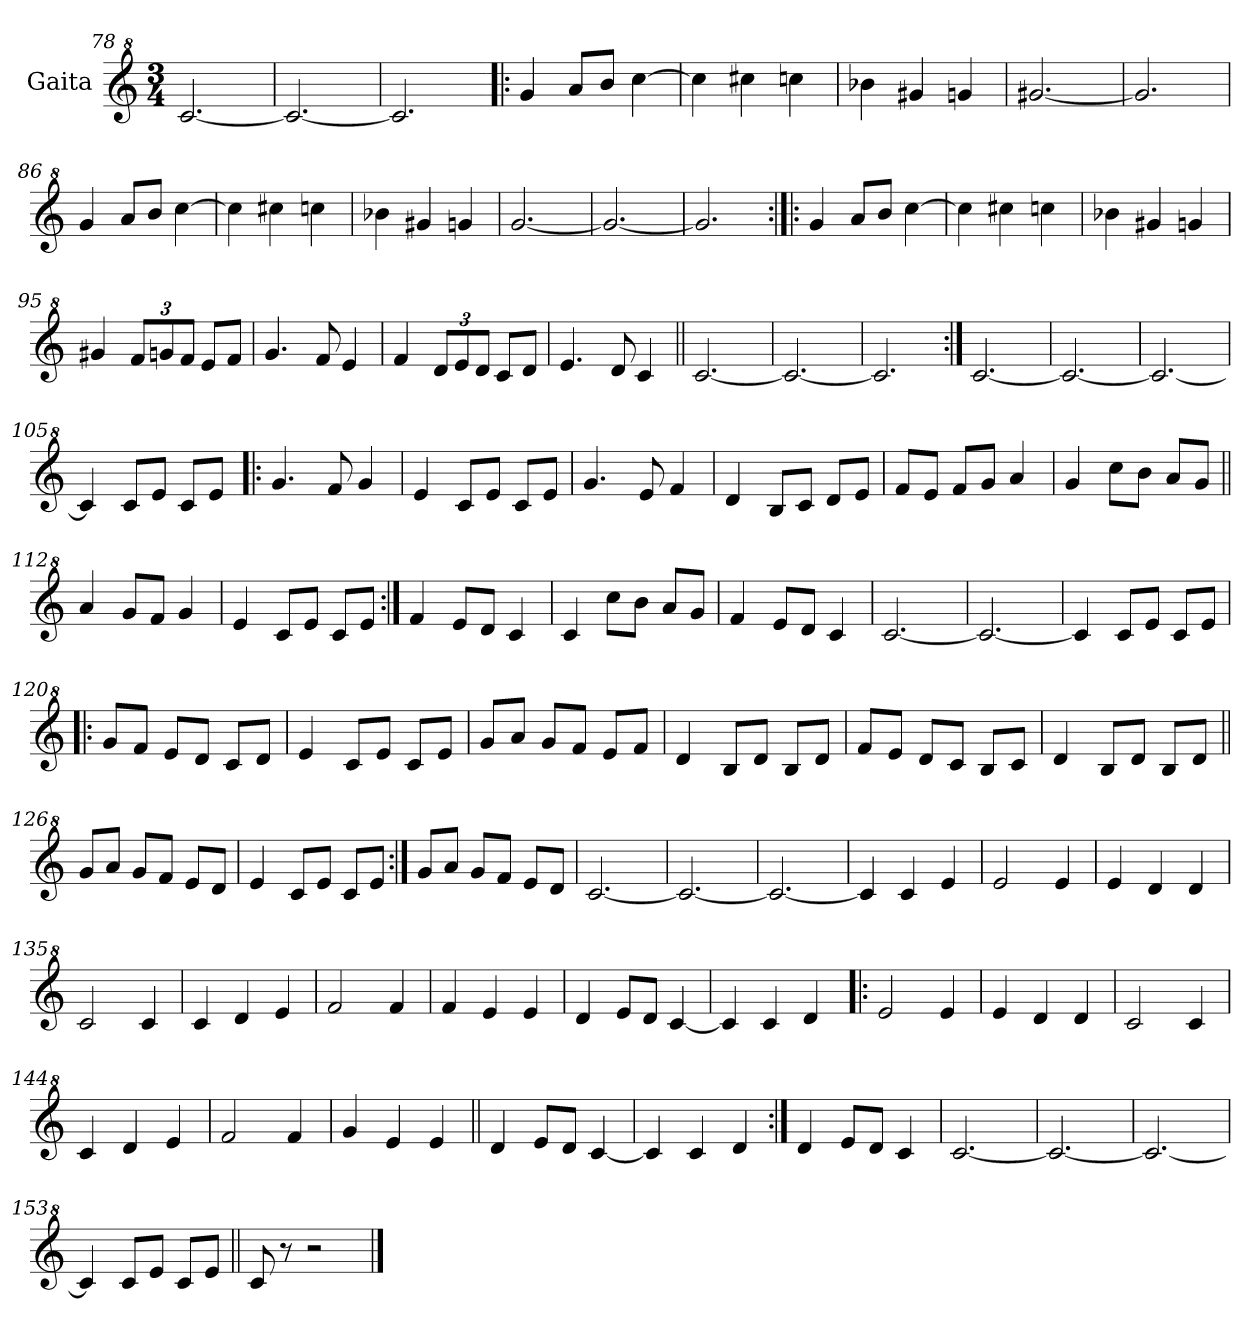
**kern
*part1
*staff1
*I"Gaita
*clefG^2
*k[]
*M3/4
=78
[2.cc/
=79
2.cc/_
=80
2.cc/]
=81!|:
4gg/
8aa/L
8bb/J
[4ccc\
=82
4ccc\]
4ccc#X\
4cccn\
=83
4bb-X\
4gg#X/
4ggn/
=84
[2.gg#X/
=85
2.gg#/]
=86
4gg/
8aa/L
8bb/J
[4ccc\
!!LO:PB:g=z
=87
4ccc\]
4ccc#X\
4cccn\
=88
4bb-X\
4gg#X/
4ggn/
=89
[2.gg/
=90
2.gg/_
=91
2.gg/]
=92:|!|:
4gg/
8aa/L
8bb/J
[4ccc\
=93
4ccc\]
4ccc#X\
4cccn\
=94
4bb-X\
4gg#X/
4ggn/
=95
4gg#X/
*Xbrackettup
12ff/L
12ggn/
12ff/J
8ee/L
8ff/J
!!LO:LB:g=z
=96
4.gg/
8ff/
4ee/
=97
4ff/
12dd/L
12ee/
12dd/J
8cc/L
8dd/J
=98
4.ee/
8dd/
4cc/
=99||
[2.cc/
=100
2.cc/_
=101
2.cc/]
=102:|!
[2.cc/
=103
2.cc/_
=104
2.cc/_
=105
4cc/]
8cc/L
8ee/J
8cc/L
8ee/J
!!LO:LB:g=z
=106!|:
4.gg/
8ff/
4gg/
=107
4ee/
8cc/L
8ee/J
8cc/L
8ee/J
=108
4.gg/
8ee/
4ff/
=109
4dd/
8b/L
8cc/J
8dd/L
8ee/J
=110
8ff/L
8ee/J
8ff/L
8gg/J
4aa/
=111
4gg/
8ccc\L
8bb\J
8aa/L
8gg/J
=112||
4aa/
8gg/L
8ff/J
4gg/
!!LO:LB:g=z
=113
4ee/
8cc/L
8ee/J
8cc/L
8ee/J
=114:|!
4ff/
8ee/L
8dd/J
4cc/
=115
4cc/
8ccc\L
8bb\J
8aa/L
8gg/J
=116
4ff/
8ee/L
8dd/J
4cc/
=117
[2.cc/
=118
2.cc/_
=119
4cc/]
8cc/L
8ee/J
8cc/L
8ee/J
=120!|:
8gg/L
8ff/J
8ee/L
8dd/J
8cc/L
8dd/J
!!LO:LB:g=z
=121
4ee/
8cc/L
8ee/J
8cc/L
8ee/J
=122
8gg/L
8aa/J
8gg/L
8ff/J
8ee/L
8ff/J
=123
4dd/
8b/L
8dd/J
8b/L
8dd/J
=124
8ff/L
8ee/J
8dd/L
8cc/J
8b/L
8cc/J
=125
4dd/
8b/L
8dd/J
8b/L
8dd/J
=126||
8gg/L
8aa/J
8gg/L
8ff/J
8ee/L
8dd/J
=127
4ee/
8cc/L
8ee/J
8cc/L
8ee/J
!!LO:LB:g=z
=128:|!
8gg/L
8aa/J
8gg/L
8ff/J
8ee/L
8dd/J
=129
[2.cc/
=130
2.cc/_
=131
2.cc/_
=132
4cc/]
4cc/
4ee/
=133
2ee/
4ee/
=134
4ee/
4dd/
4dd/
=135
2cc/
4cc/
=136
4cc/
4dd/
4ee/
=137
2ff/
4ff/
=138
4ff/
4ee/
4ee/
!!LO:LB:g=z
=139
4dd/
8ee/L
8dd/J
[4cc/
=140
4cc/]
4cc/
4dd/
=141!|:
2ee/
4ee/
=142
4ee/
4dd/
4dd/
=143
2cc/
4cc/
=144
4cc/
4dd/
4ee/
=145
2ff/
4ff/
=146
4gg/
4ee/
4ee/
=147||
4dd/
8ee/L
8dd/J
[4cc/
=148
4cc/]
4cc/
4dd/
!!LO:LB:g=z
=149:|!
4dd/
8ee/L
8dd/J
4cc/
=150
[2.cc/
=151
2.cc/_
=152
2.cc/_
=153
4cc/]
8cc/L
8ee/J
8cc/L
8ee/J
=154||
8cc/
8r
2r
==
*-
